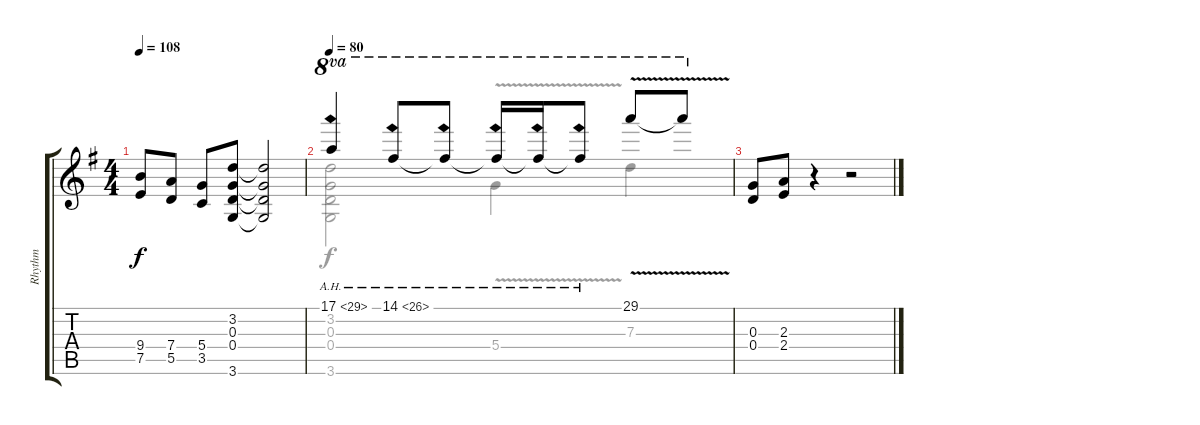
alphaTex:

\track ("Rhythm" "Rhythm") {instrument distortionguitar}
\staff {score tabs}
\tuning (E4 B3 G3 D3 A2 E2) {hide}
\voice
\ts (4 4)
\tempo 108
\clef g2
\ks g
(9.4 7.5).8{dy f} (7.4 5.5).8 (5.4 3.5).8 (3.2 0.3 0.4 3.6).8 (3.2{t} 0.3{t} 0.4{t} 3.6{t}).2 |
\tempo 80
17.1{ah 12}.4{ot 8va} 14.1{ah 12}.8{ot 8va} 14.1{ah 12 t}.8{ot 8va} 14.1{ah 12 t}.16{ot 8va} 14.1{ah 12 t}.16{ot 8va} 14.1{ah 12 t}.8{ot 8va} 29.1{v}.8{ot 8va} 29.1{v t}.8{ot 8va} |
(0.3 0.4).8 (2.3 2.4).8 r.4 r.2
\voice
\clef g2
\ottava regular
\simile none
\ks g
|
(3.2 0.3 0.4 3.6).2 5.4{v}.4 7.3.4 |
